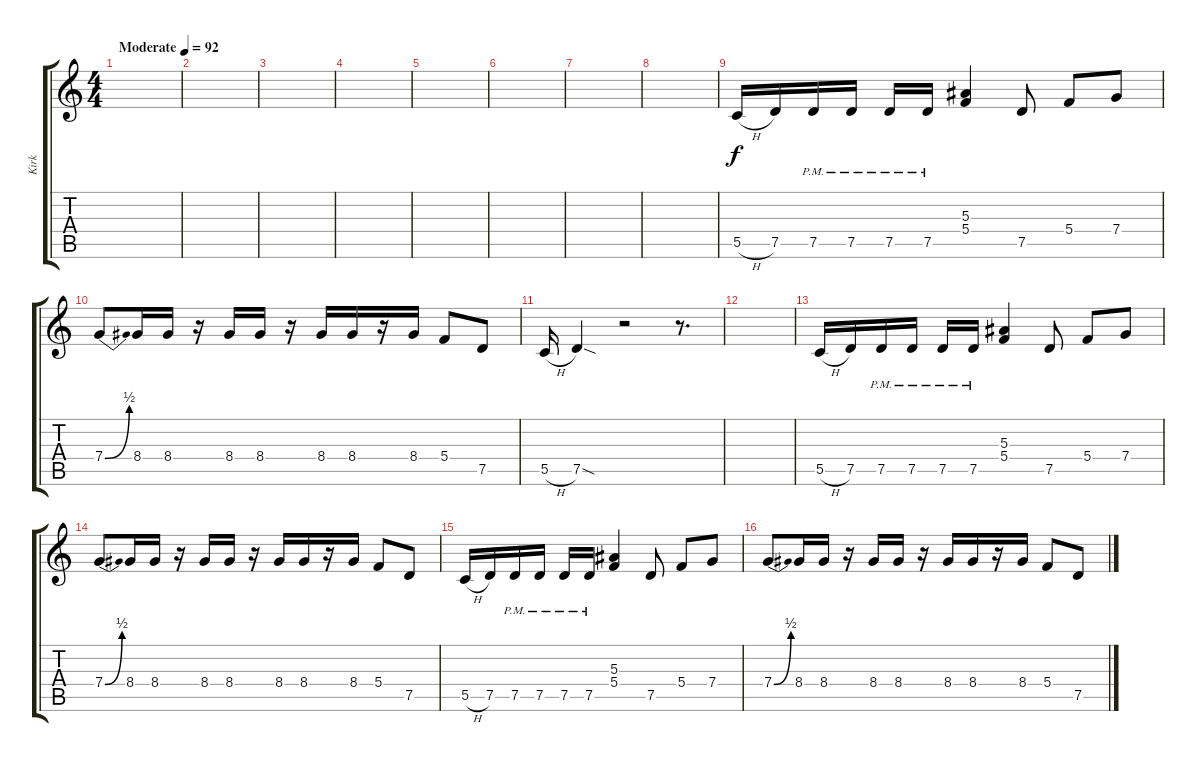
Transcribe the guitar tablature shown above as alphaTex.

\track ("Kirk" "Kirk") {instrument distortionguitar}
\staff {score tabs}
\tuning (D4 A3 F3 C3 G2 D2) {hide}
\ts (4 4)
\tempo (92 "Moderate")
\clef g2
\ks c
|
|
|
|
|
|
|
|
5.5{h}.16{volume 6 balance 12} 7.5.16 7.5{pm}.16 7.5{pm}.16 7.5{pm}.16 7.5{pm}.16 (5.3 5.4).4 7.5.8 5.4.8 7.4.8 |
7.4{be (bend 0 0 60 2)}.8 8.4.16 8.4.16 r.16 8.4.16 8.4.16 r.16 8.4.16 8.4.16 r.16 8.4.16 5.4.8 7.5.8 |
5.5{h}.16 7.5{sod}.4 r.2 r.8{d} |
|
5.5{h}.16 7.5.16 7.5{pm}.16 7.5{pm}.16 7.5{pm}.16 7.5{pm}.16 (5.3 5.4).4 7.5.8 5.4.8 7.4.8 |
7.4{be (bend 0 0 60 2)}.8 8.4.16 8.4.16 r.16 8.4.16 8.4.16 r.16 8.4.16 8.4.16 r.16 8.4.16 5.4.8 7.5.8 |
5.5{h}.16 7.5.16 7.5{pm}.16 7.5{pm}.16 7.5{pm}.16 7.5{pm}.16 (5.3 5.4).4 7.5.8 5.4.8 7.4.8 |
7.4{be (bend 0 0 60 2)}.8 8.4.16 8.4.16 r.16 8.4.16 8.4.16 r.16 8.4.16 8.4.16 r.16 8.4.16 5.4.8 7.5.8
